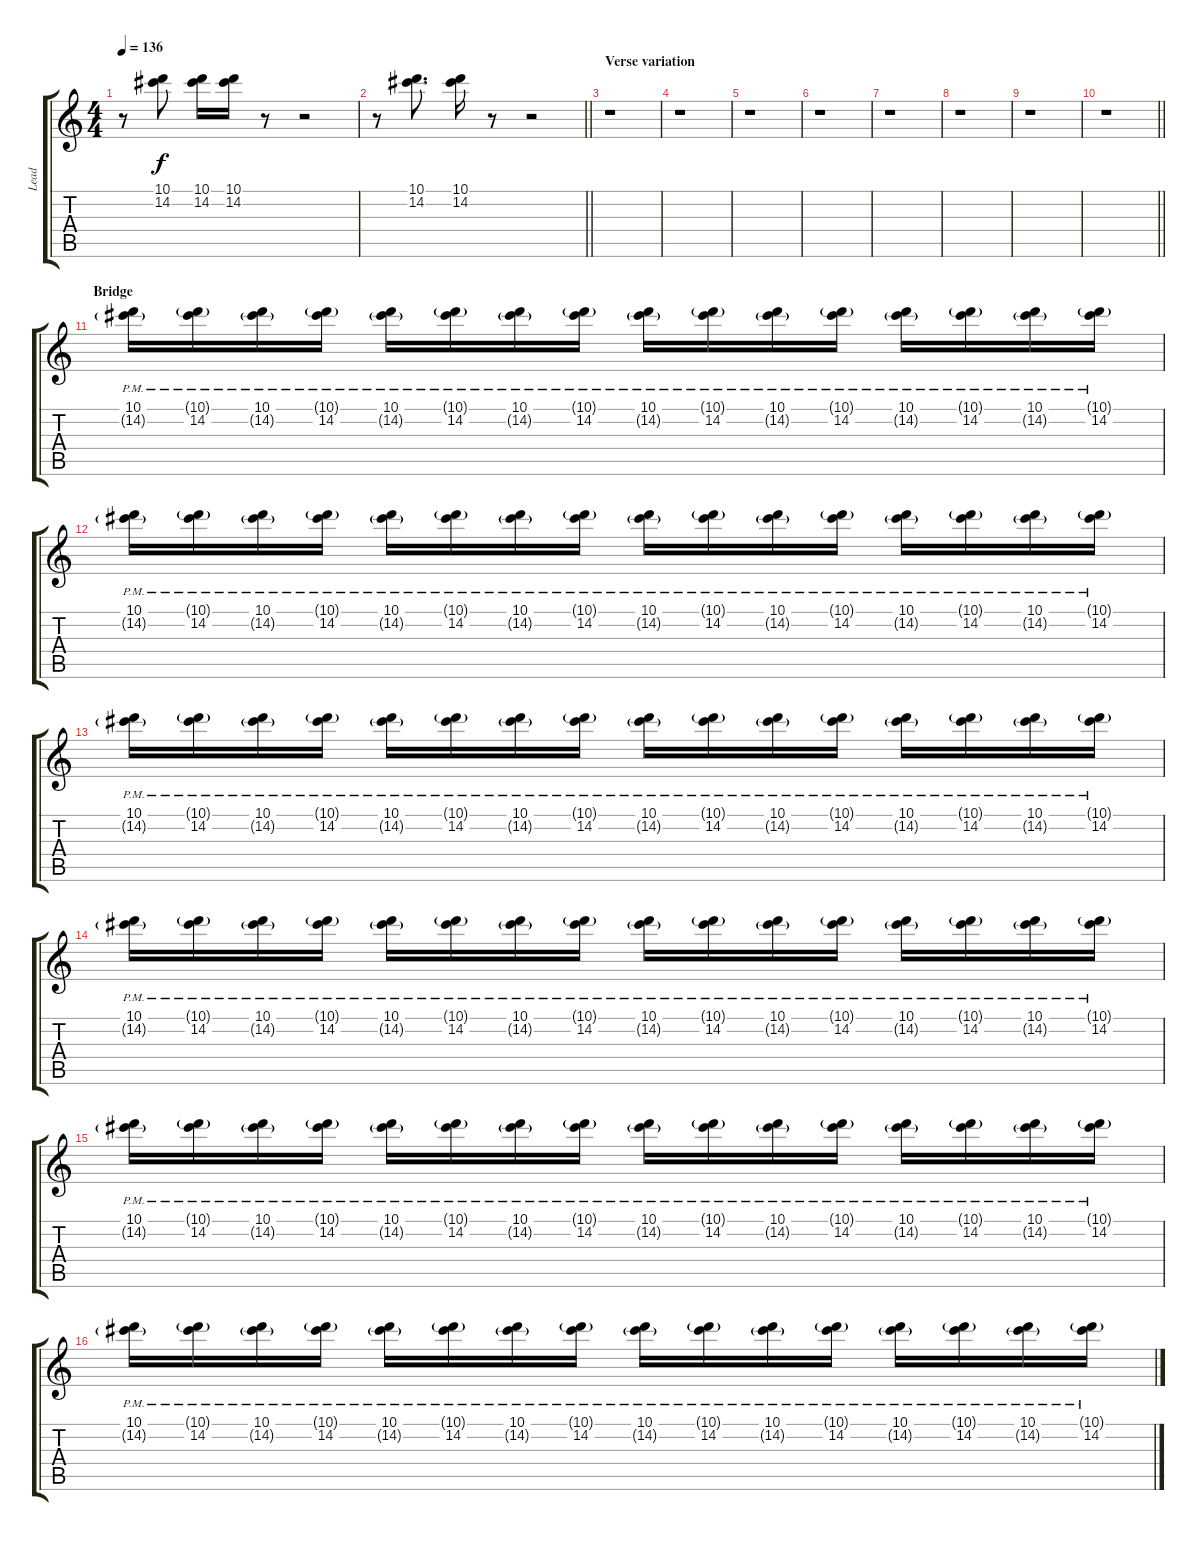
\track ("Lead" "Lead") {instrument distortionguitar}
\staff {score tabs}
\tuning (E4 B3 G3 D3 A2 E2) {hide}
\ts (4 4)
\tempo 136
\clef g2
\ks c
r.8{dy f} (10.1 14.2).8 (10.1 14.2).16 (10.1 14.2).16 r.8 r.2 |
\barLineRight lightlight
r.8 (10.1 14.2).8{d} (10.1 14.2).16 r.8 r.2 |
\section ("" "Verse variation")
r.1 |
r.1 |
r.1 |
r.1 |
r.1 |
r.1 |
r.1 |
\barLineRight lightlight
r.1 |
\section ("" "Bridge")
(10.1{pm} 14.2{g pm}).16{balance 8} (10.1{g pm} 14.2{pm}).16 (10.1{pm} 14.2{g pm}).16 (10.1{g pm} 14.2{pm}).16 (10.1{pm} 14.2{g pm}).16 (10.1{g pm} 14.2{pm}).16 (10.1{pm} 14.2{g pm}).16 (10.1{g pm} 14.2{pm}).16 (10.1{pm} 14.2{g pm}).16 (10.1{g pm} 14.2{pm}).16 (10.1{pm} 14.2{g pm}).16 (10.1{g pm} 14.2{pm}).16 (10.1{pm} 14.2{g pm}).16 (10.1{g pm} 14.2{pm}).16 (10.1{pm} 14.2{g pm}).16 (10.1{g pm} 14.2{pm}).16 |
(10.1{pm} 14.2{g pm}).16{balance 8} (10.1{g pm} 14.2{pm}).16 (10.1{pm} 14.2{g pm}).16 (10.1{g pm} 14.2{pm}).16 (10.1{pm} 14.2{g pm}).16 (10.1{g pm} 14.2{pm}).16 (10.1{pm} 14.2{g pm}).16 (10.1{g pm} 14.2{pm}).16 (10.1{pm} 14.2{g pm}).16 (10.1{g pm} 14.2{pm}).16 (10.1{pm} 14.2{g pm}).16 (10.1{g pm} 14.2{pm}).16 (10.1{pm} 14.2{g pm}).16 (10.1{g pm} 14.2{pm}).16 (10.1{pm} 14.2{g pm}).16 (10.1{g pm} 14.2{pm}).16 |
(10.1{pm} 14.2{g pm}).16{balance 8} (10.1{g pm} 14.2{pm}).16 (10.1{pm} 14.2{g pm}).16 (10.1{g pm} 14.2{pm}).16 (10.1{pm} 14.2{g pm}).16 (10.1{g pm} 14.2{pm}).16 (10.1{pm} 14.2{g pm}).16 (10.1{g pm} 14.2{pm}).16 (10.1{pm} 14.2{g pm}).16 (10.1{g pm} 14.2{pm}).16 (10.1{pm} 14.2{g pm}).16 (10.1{g pm} 14.2{pm}).16 (10.1{pm} 14.2{g pm}).16 (10.1{g pm} 14.2{pm}).16 (10.1{pm} 14.2{g pm}).16 (10.1{g pm} 14.2{pm}).16 |
(10.1{pm} 14.2{g pm}).16{balance 8} (10.1{g pm} 14.2{pm}).16 (10.1{pm} 14.2{g pm}).16 (10.1{g pm} 14.2{pm}).16 (10.1{pm} 14.2{g pm}).16 (10.1{g pm} 14.2{pm}).16 (10.1{pm} 14.2{g pm}).16 (10.1{g pm} 14.2{pm}).16 (10.1{pm} 14.2{g pm}).16 (10.1{g pm} 14.2{pm}).16 (10.1{pm} 14.2{g pm}).16 (10.1{g pm} 14.2{pm}).16 (10.1{pm} 14.2{g pm}).16 (10.1{g pm} 14.2{pm}).16 (10.1{pm} 14.2{g pm}).16 (10.1{g pm} 14.2{pm}).16 |
(10.1{pm} 14.2{g pm}).16{balance 8} (10.1{g pm} 14.2{pm}).16 (10.1{pm} 14.2{g pm}).16 (10.1{g pm} 14.2{pm}).16 (10.1{pm} 14.2{g pm}).16 (10.1{g pm} 14.2{pm}).16 (10.1{pm} 14.2{g pm}).16 (10.1{g pm} 14.2{pm}).16 (10.1{pm} 14.2{g pm}).16 (10.1{g pm} 14.2{pm}).16 (10.1{pm} 14.2{g pm}).16 (10.1{g pm} 14.2{pm}).16 (10.1{pm} 14.2{g pm}).16 (10.1{g pm} 14.2{pm}).16 (10.1{pm} 14.2{g pm}).16 (10.1{g pm} 14.2{pm}).16 |
(10.1{pm} 14.2{g pm}).16{balance 8} (10.1{g pm} 14.2{pm}).16 (10.1{pm} 14.2{g pm}).16 (10.1{g pm} 14.2{pm}).16 (10.1{pm} 14.2{g pm}).16 (10.1{g pm} 14.2{pm}).16 (10.1{pm} 14.2{g pm}).16 (10.1{g pm} 14.2{pm}).16 (10.1{pm} 14.2{g pm}).16 (10.1{g pm} 14.2{pm}).16 (10.1{pm} 14.2{g pm}).16 (10.1{g pm} 14.2{pm}).16 (10.1{pm} 14.2{g pm}).16 (10.1{g pm} 14.2{pm}).16 (10.1{pm} 14.2{g pm}).16 (10.1{g pm} 14.2{pm}).16
